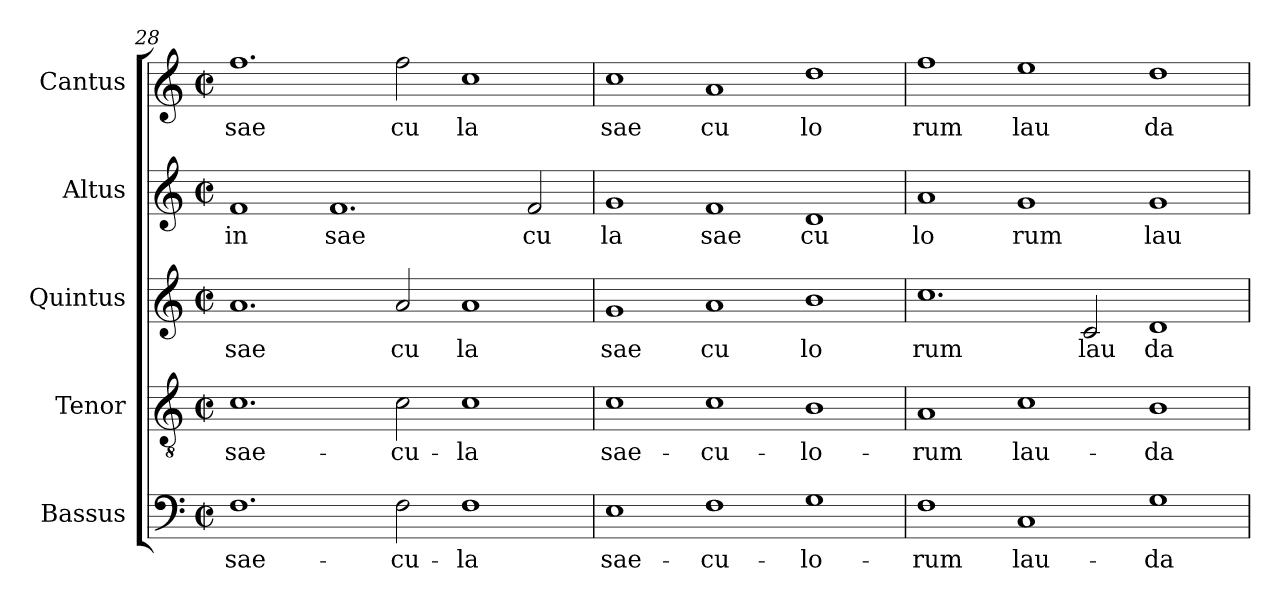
**kern	**text	**kern	**text	**kern	**text	**kern	**text	**kern	**text
*part5	*part5	*part4	*part4	*part3	*part3	*part2	*part2	*part1	*part1
*staff5	*staff5	*staff4	*staff4	*staff3	*staff3	*staff2	*staff2	*staff1	*staff1
*I"Bassus	*	*I"Tenor	*	*I"Quintus	*	*I"Altus	*	*I"Cantus	*
*clefF4	*	*clefGv2	*	*clefG2	*	*clefG2	*	*clefG2	*
*M2/2	*	*M2/2	*	*M2/2	*	*M2/2	*	*M2/2	*
*met(c|)	*	*met(c|)	*	*met(c|)	*	*met(c|)	*	*met(c|)	*
=28	=28	=28	=28	=28	=28	=28	=28	=28	=28
!	!LO:LY:b:cj	!	!LO:LY:b:cj	!	!LO:LY:b:cj	!	!LO:LY:b:cj	!	!LO:LY:b:cj
1.F	sae-	1.c	sae-	1.a	sae	1f	in	1.ff	sae
!	!	!	!	!	!	!	!LO:LY:b:cj	!	!
.	.	.	.	.	.	1.f	sae	.	.
!	!LO:LY:b:cj	!	!LO:LY:b:cj	!	!LO:LY:b:cj	!	!	!	!LO:LY:b:cj
2F\	-cu-	2c\	-cu-	2a/	cu	.	.	2ff\	cu
!	!LO:LY:b:cj	!	!LO:LY:b:cj	!	!LO:LY:b:cj	!	!	!	!LO:LY:b:cj
1F	-la	1c	-la	1a	la	.	.	1cc	la
!	!	!	!	!	!	!	!LO:LY:b:cj	!	!
.	.	.	.	.	.	2f/	cu	.	.
=29	=29	=29	=29	=29	=29	=29	=29	=29	=29
!	!LO:LY:b:cj	!	!LO:LY:b:cj	!	!LO:LY:b:cj	!	!LO:LY:b:cj	!	!LO:LY:b:cj
1E	sae-	1c	sae-	1g	sae	1g	la	1cc	sae
!	!LO:LY:b:cj	!	!LO:LY:b:cj	!	!LO:LY:b:cj	!	!LO:LY:b:cj	!	!LO:LY:b:cj
1F	-cu-	1c	-cu-	1a	cu	1f	sae	1a	cu
!	!LO:LY:b:cj	!	!LO:LY:b:cj	!	!LO:LY:b:cj	!	!LO:LY:b:cj	!	!LO:LY:b:cj
1G	-lo-	1B	-lo-	1b	lo	1d	cu	1dd	lo
=30	=30	=30	=30	=30	=30	=30	=30	=30	=30
!	!LO:LY:b:cj	!	!LO:LY:b:cj	!	!LO:LY:b:cj	!	!LO:LY:b:cj	!	!LO:LY:b:cj
1F	-rum	1A	-rum	1.cc	rum	1a	lo	1ff	rum
!	!LO:LY:b:cj	!	!LO:LY:b:cj	!	!	!	!LO:LY:b:cj	!	!LO:LY:b:cj
1C	lau-	1c	lau-	.	.	1g	rum	1ee	lau
!	!	!	!	!	!LO:LY:b:cj	!	!	!	!
.	.	.	.	2c/	lau	.	.	.	.
!	!LO:LY:b:cj	!	!LO:LY:b:cj	!	!LO:LY:b:cj	!	!LO:LY:b:cj	!	!LO:LY:b:cj
1G	-da-	1B	-da-	1d	da	1g	lau	1dd	da
=	=	=	=	=	=	=	=	=	=
*-	*-	*-	*-	*-	*-	*-	*-	*-	*-
